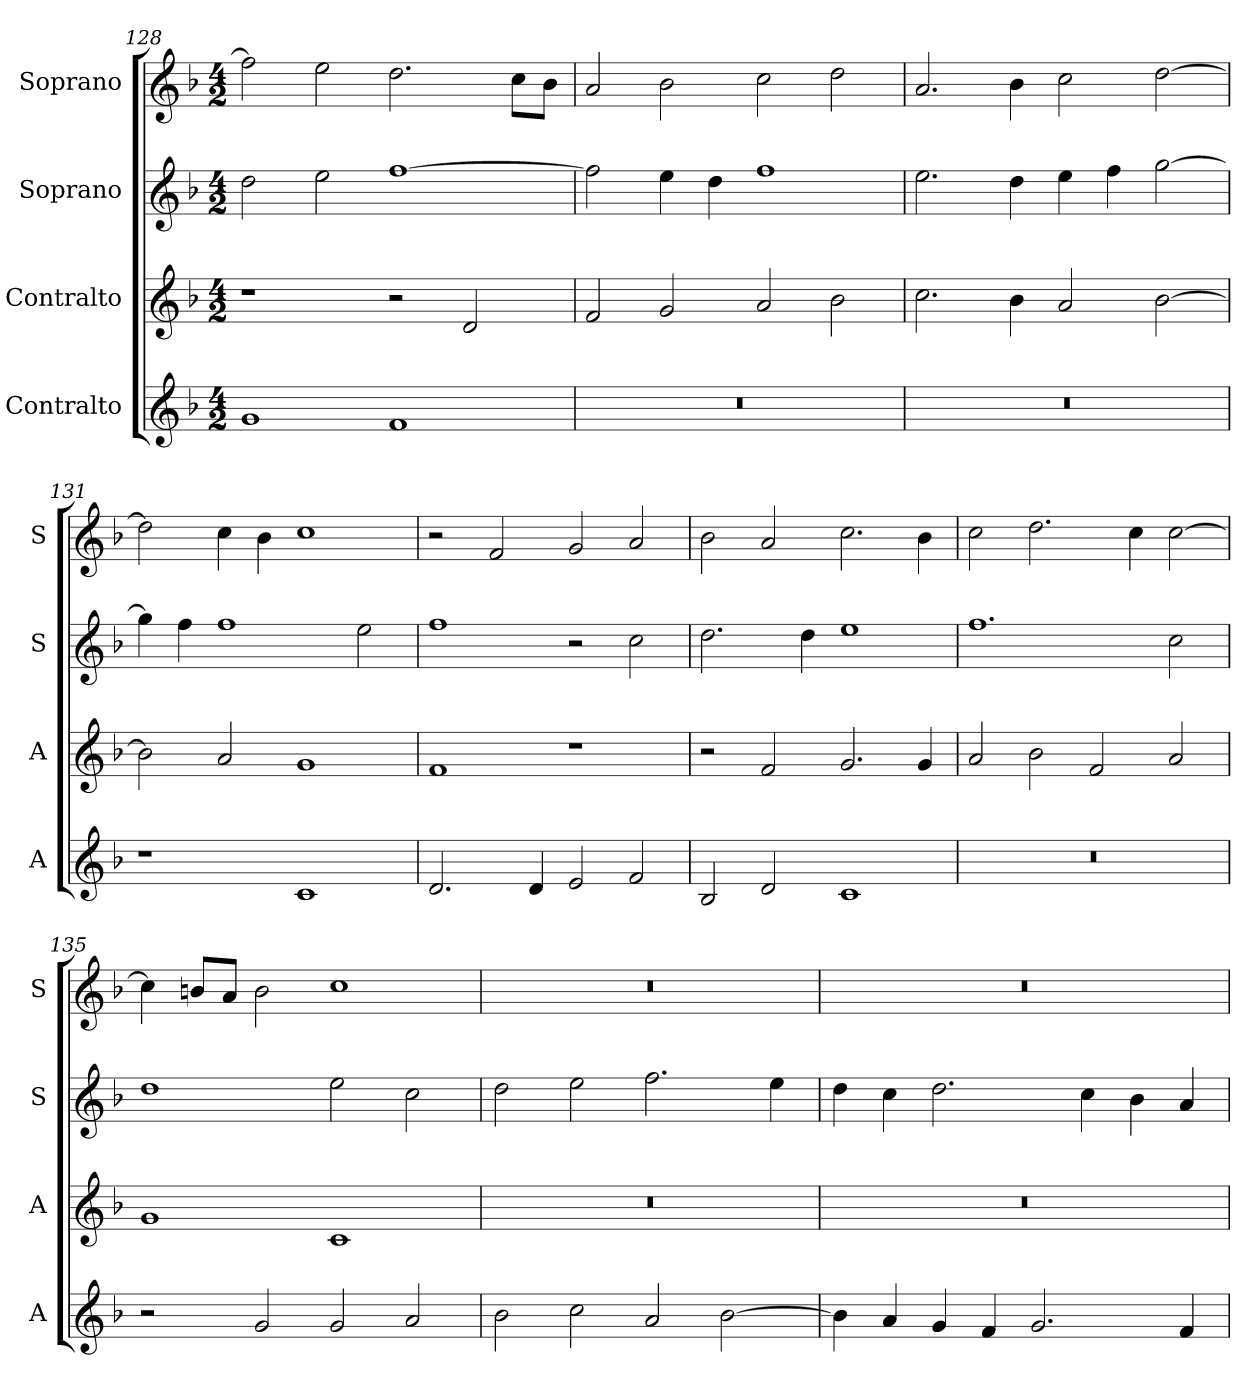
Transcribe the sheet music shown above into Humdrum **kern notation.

**kern	**kern	**kern	**kern
*part4	*part3	*part2	*part1
*staff4	*staff3	*staff2	*staff1
*I"Contralto	*I"Contralto	*I"Soprano	*I"Soprano
*I'A	*I'A	*I'S	*I'S
*clefG2	*clefG2	*clefG2	*clefG2
*k[b-]	*k[b-]	*k[b-]	*k[b-]
*F:ion	*F:ion	*F:ion	*F:ion
*M4/2	*M4/2	*M4/2	*M4/2
=128	=128	=128	=128
1g	1r	2dd	2ff]
.	.	2ee	2ee
1f	2r	[1ff	2.dd
.	2d	.	.
.	.	.	8cc\L
.	.	.	8b-\J
=129	=129	=129	=129
0r	2f	2ff]	2a
.	2g	4ee	2b-
.	.	4dd	.
.	2a	1ff	2cc
.	2b-	.	2dd
=130	=130	=130	=130
0r	2.cc	2.ee	2.a
.	4b-	4dd	4b-
.	2a	4ee	2cc
.	.	4ff	.
.	[2b-	[2gg	[2dd
=131	=131	=131	=131
1r	2b-]	4gg]	2dd]
.	.	4ff	.
.	2a	1ff	4cc
.	.	.	4b-
1c	1g	.	1cc
.	.	2ee	.
=132	=132	=132	=132
2.d	1f	1ff	2r
.	.	.	2f
4d	.	.	.
2e	1r	2r	2g
2f	.	2cc	2a
=133	=133	=133	=133
2B-	2r	2.dd	2b-
2d	2f	.	2a
.	.	4dd	.
1c	2.g	1ee	2.cc
.	4g	.	4b-
=134	=134	=134	=134
0r	2a	1.ff	2cc
.	2b-	.	2.dd
.	2f	.	.
.	.	.	4cc
.	2a	2cc	[2cc
=135	=135	=135	=135
2r	1g	1dd	4cc]
.	.	.	8bn/L
.	.	.	8a/J
2g	.	.	2b
2g	1c	2ee	1cc
2a	.	2cc	.
=136	=136	=136	=136
2b-	0r	2dd	0r
2cc	.	2ee	.
2a	.	2.ff	.
[2b-	.	.	.
.	.	4ee	.
=137	=137	=137	=137
4b-]	0r	4dd	0r
4a	.	4cc	.
4g	.	2.dd	.
4f	.	.	.
2.g	.	.	.
.	.	4cc	.
.	.	4b-	.
4f	.	4a	.
=	=	=	=
*-	*-	*-	*-
